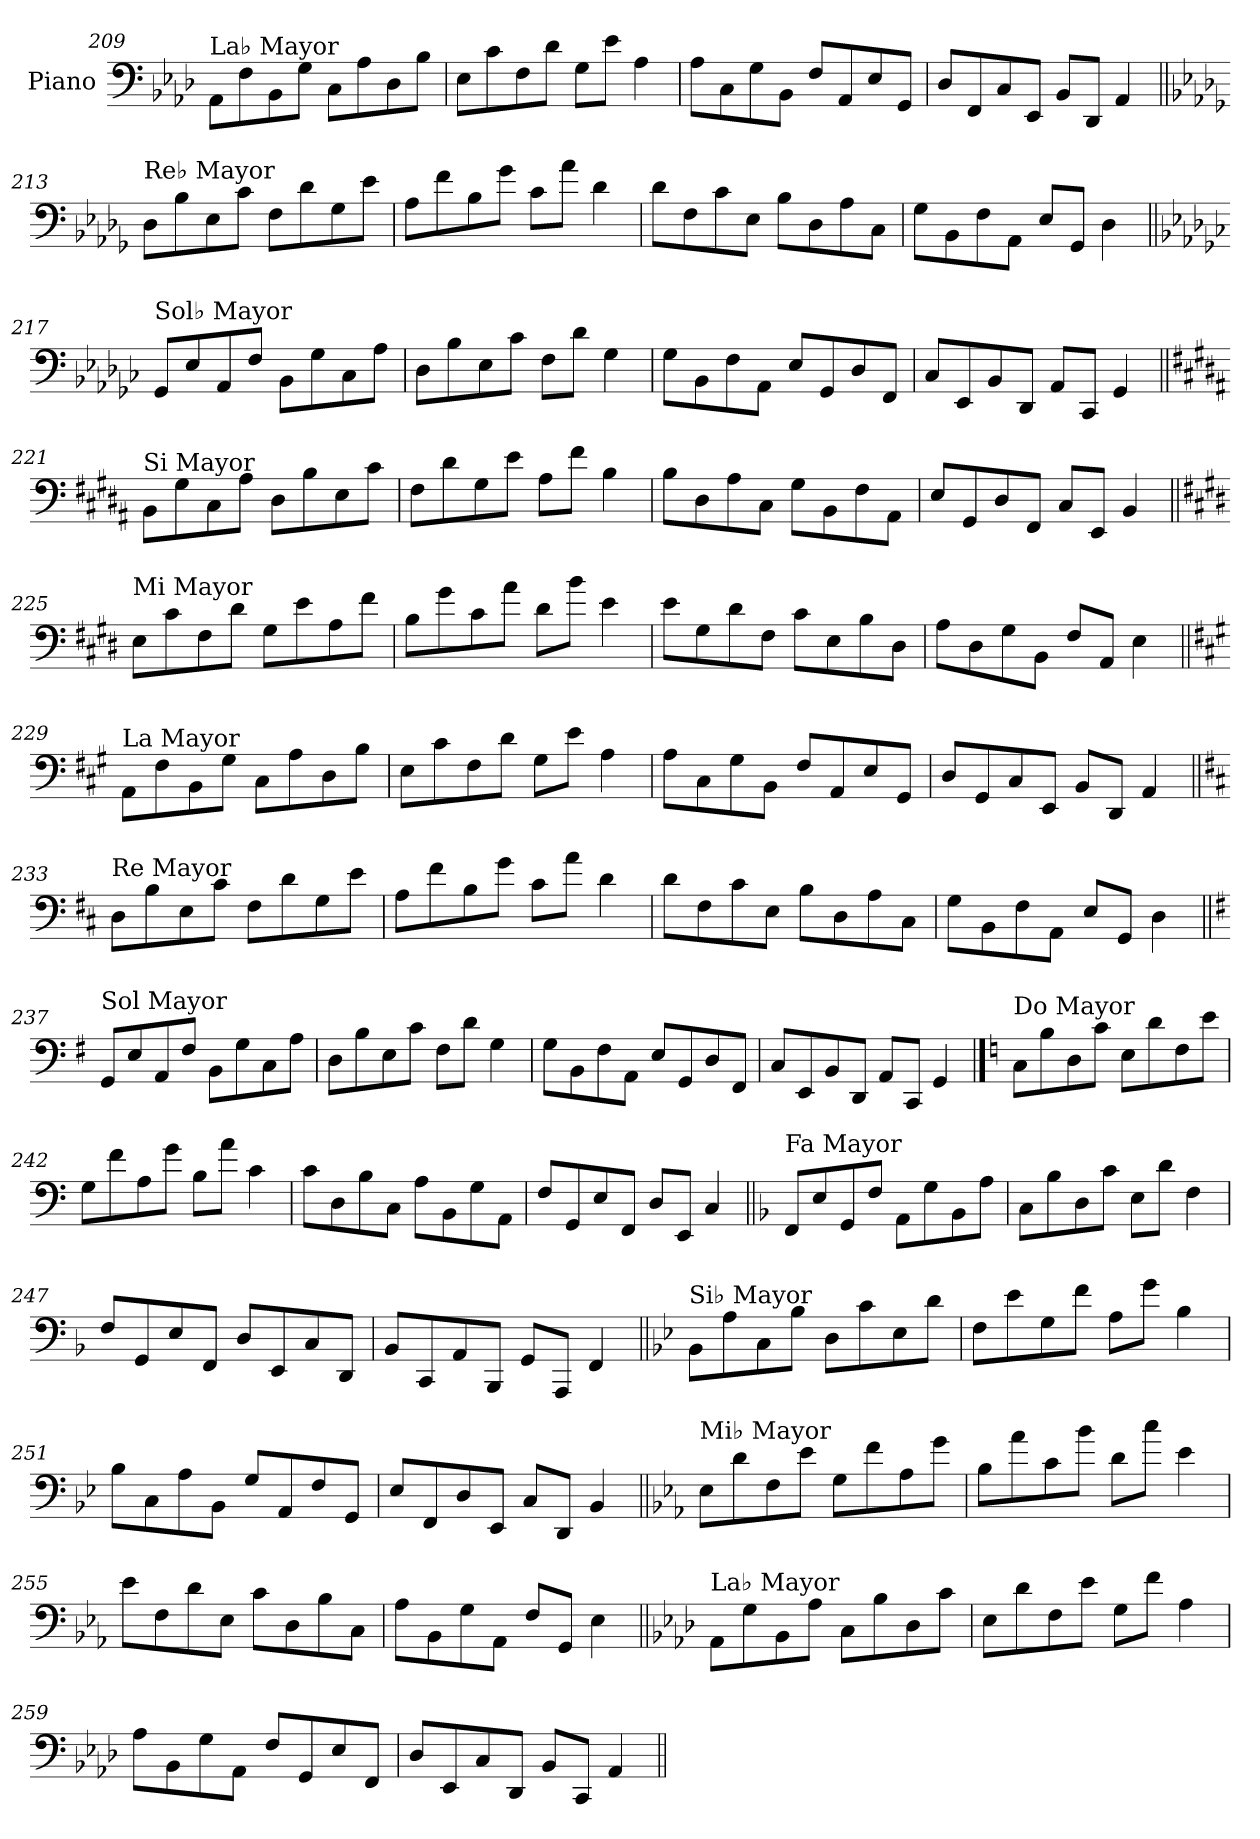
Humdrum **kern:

**kern
*part1
*staff1
*I"Piano
*I'Pno.
!!LO:LB:g=z
*clefF4
*k[b-e-a-d-]
=209
!LO:TX:a:t=La♭ Mayor
8AA-\L
8F\
8BB-\
8G\J
8C\L
8A-\
8D-\
8B-\J
=210
8E-\L
8c\
8F\
8d-\J
8G\L
8e-\J
4A-\
=211
8A-\L
8C\
8G\
8BB-\J
8F/L
8AA-/
8E-/
8GG/J
=212
8D-/L
8FF/
8C/
8EE-/J
8BB-/L
8DD-/J
4AA-/
!!LO:LB:g=z
=213||
*k[b-e-a-d-g-]
!LO:TX:a:t=Re♭ Mayor
8D-\L
8B-\
8E-\
8c\J
8F\L
8d-\
8G-\
8e-\J
=214
8A-\L
8f\
8B-\
8g-\J
8c\L
8a-\J
4d-\
=215
8d-\L
8F\
8c\
8E-\J
8B-\L
8D-\
8A-\
8C\J
=216
8G-\L
8BB-\
8F\
8AA-\J
8E-/L
8GG-/J
4D-\
!!LO:LB:g=z
=217||
*k[b-e-a-d-g-c-]
!LO:TX:a:t=Sol♭ Mayor
8GG-/L
8E-/
8AA-/
8F/J
8BB-\L
8G-\
8C-\
8A-\J
=218
8D-\L
8B-\
8E-\
8c-\J
8F\L
8d-\J
4G-\
=219
8G-\L
8BB-\
8F\
8AA-\J
8E-/L
8GG-/
8D-/
8FF/J
=220
8C-/L
8EE-/
8BB-/
8DD-/J
8AA-/L
8CC-/J
4GG-/
!!LO:LB:g=z
=221||
*k[f#c#g#d#a#]
!LO:TX:a:t=Si Mayor
8BB\L
8G#\
8C#\
8A#\J
8D#\L
8B\
8E\
8c#\J
=222
8F#\L
8d#\
8G#\
8e\J
8A#\L
8f#\J
4B\
=223
8B\L
8D#\
8A#\
8C#\J
8G#\L
8BB\
8F#\
8AA#\J
=224
8E/L
8GG#/
8D#/
8FF#/J
8C#/L
8EE/J
4BB/
!!LO:LB:g=z
=225||
*k[f#c#g#d#]
!LO:TX:a:t=Mi Mayor
8E\L
8c#\
8F#\
8d#\J
8G#\L
8e\
8A\
8f#\J
=226
8B\L
8g#\
8c#\
8a\J
8d#\L
8b\J
4e\
=227
8e\L
8G#\
8d#\
8F#\J
8c#\L
8E\
8B\
8D#\J
=228
8A\L
8D#\
8G#\
8BB\J
8F#/L
8AA/J
4E\
!!LO:LB:g=z
=229||
*k[f#c#g#]
!LO:TX:a:t=La Mayor
8AA\L
8F#\
8BB\
8G#\J
8C#\L
8A\
8D\
8B\J
=230
8E\L
8c#\
8F#\
8d\J
8G#\L
8e\J
4A\
=231
8A\L
8C#\
8G#\
8BB\J
8F#/L
8AA/
8E/
8GG#/J
=232
8D/L
8GG#/
8C#/
8EE/J
8BB/L
8DD/J
4AA/
!!LO:LB:g=z
=233||
*k[f#c#]
!LO:TX:a:t=Re Mayor
8D\L
8B\
8E\
8c#\J
8F#\L
8d\
8G\
8e\J
=234
8A\L
8f#\
8B\
8g\J
8c#\L
8a\J
4d\
=235
8d\L
8F#\
8c#\
8E\J
8B\L
8D\
8A\
8C#\J
=236
8G\L
8BB\
8F#\
8AA\J
8E/L
8GG/J
4D\
!!LO:LB:g=z
=237||
*k[f#]
!LO:TX:a:t=Sol Mayor
8GG/L
8E/
8AA/
8F#/J
8BB\L
8G\
8C\
8A\J
=238
8D\L
8B\
8E\
8c\J
8F#\L
8d\J
4G\
=239
8G\L
8BB\
8F#\
8AA\J
8E/L
8GG/
8D/
8FF#/J
=240
8C/L
8EE/
8BB/
8DD/J
8AA/L
8CC/J
4GG/
!!LO:PB:g=z
==241
*k[]
!LO:TX:a:t=Do Mayor
8C\L
8B\
8D\
8c\J
8E\L
8d\
8F\
8e\J
=242
8G\L
8f\
8A\
8g\J
8B\L
8a\J
4c\
=243
8c\L
8D\
8B\
8C\J
8A\L
8BB\
8G\
8AA\J
=244
8F/L
8GG/
8E/
8FF/J
8D/L
8EE/J
4C/
!!LO:LB:g=z
=245||
*k[b-]
!LO:TX:a:t=Fa Mayor
8FF/L
8E/
8GG/
8F/J
8AA\L
8G\
8BB-\
8A\J
=246
8C\L
8B-\
8D\
8c\J
8E\L
8d\J
4F\
=247
8F/L
8GG/
8E/
8FF/J
8D/L
8EE/
8C/
8DD/J
=248
8BB-/L
8CC/
8AA/
8BBB-/J
8GG/L
8AAA/J
4FF/
!!LO:LB:g=z
=249||
*k[b-e-]
!LO:TX:a:t=Si♭ Mayor
8BB-\L
8A\
8C\
8B-\J
8D\L
8c\
8E-\
8d\J
=250
8F\L
8e-\
8G\
8f\J
8A\L
8g\J
4B-\
=251
8B-\L
8C\
8A\
8BB-\J
8G/L
8AA/
8F/
8GG/J
=252
8E-/L
8FF/
8D/
8EE-/J
8C/L
8DD/J
4BB-/
!!LO:LB:g=z
=253||
*k[b-e-a-]
!LO:TX:a:t=Mi♭ Mayor
8E-\L
8d\
8F\
8e-\J
8G\L
8f\
8A-\
8g\J
=254
8B-\L
8a-\
8c\
8b-\J
8d\L
8cc\J
4e-\
=255
8e-\L
8F\
8d\
8E-\J
8c\L
8D\
8B-\
8C\J
=256
8A-\L
8BB-\
8G\
8AA-\J
8F/L
8GG/J
4E-\
!!LO:LB:g=z
=257||
*k[b-e-a-d-]
!LO:TX:a:t=La♭ Mayor
8AA-\L
8G\
8BB-\
8A-\J
8C\L
8B-\
8D-\
8c\J
=258
8E-\L
8d-\
8F\
8e-\J
8G\L
8f\J
4A-\
=259
8A-\L
8BB-\
8G\
8AA-\J
8F/L
8GG/
8E-/
8FF/J
=260
8D-/L
8EE-/
8C/
8DD-/J
8BB-/L
8CC/J
4AA-/
=||
*-
